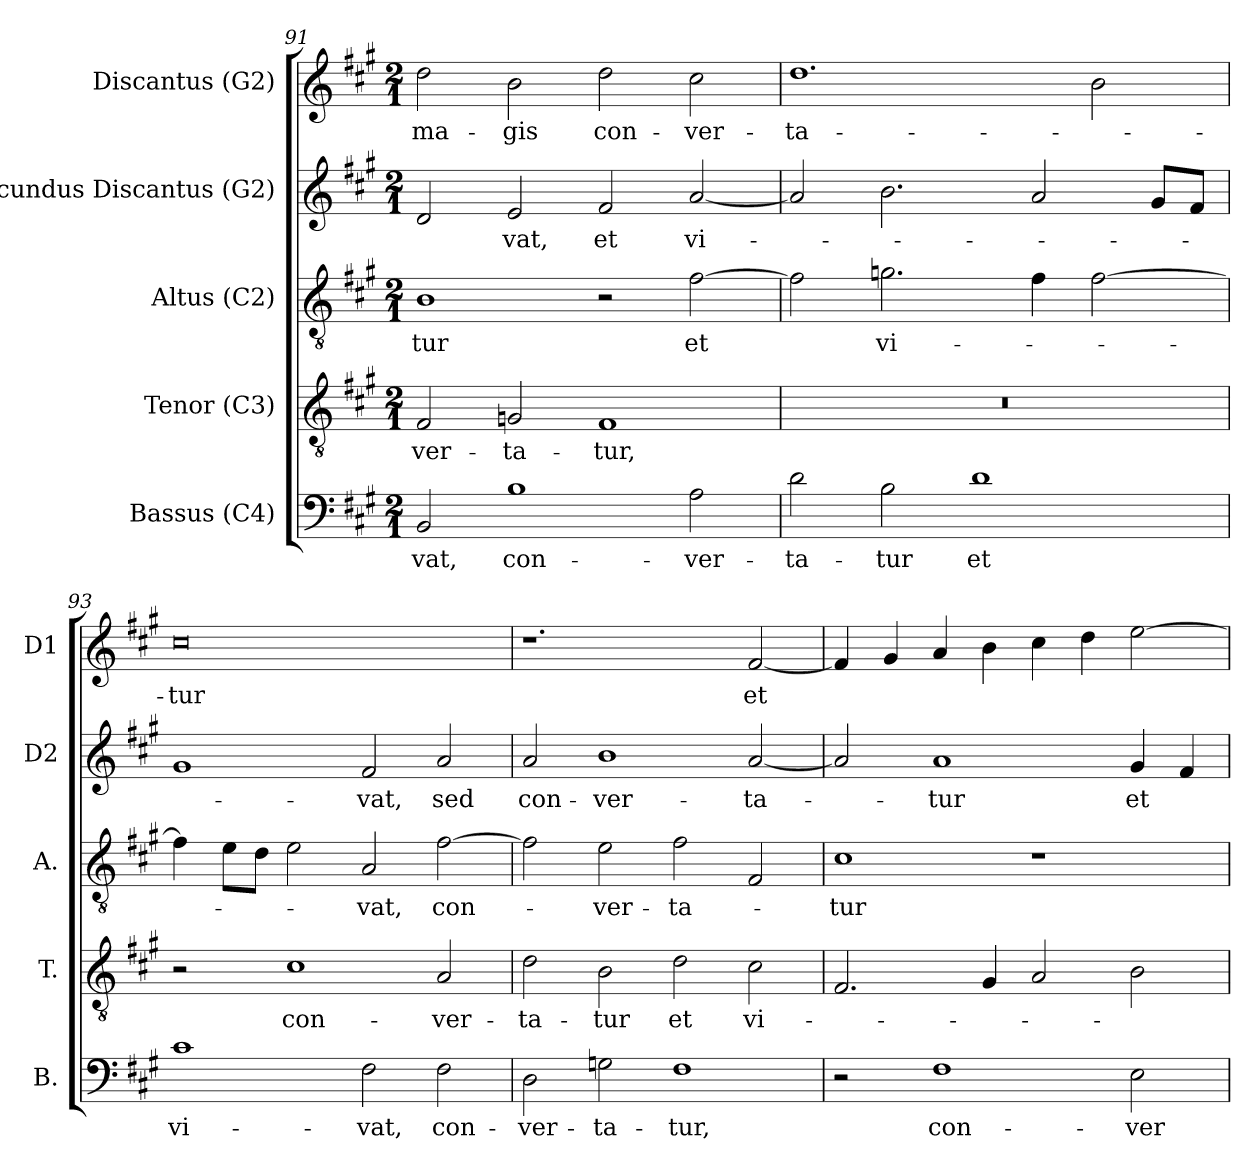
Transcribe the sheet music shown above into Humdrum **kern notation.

**kern	**text	**kern	**text	**kern	**text	**kern	**text	**kern	**text
*part5	*part5	*part4	*part4	*part3	*part3	*part2	*part2	*part1	*part1
*staff5	*staff5	*staff4	*staff4	*staff3	*staff3	*staff2	*staff2	*staff1	*staff1
*I"Bassus (C4)	*	*I"Tenor (C3)	*	*I"Altus (C2)	*	*I"Secundus Discantus (G2)	*	*I"Discantus (G2)	*
*I'B.	*	*I'T.	*	*I'A.	*	*I'D2	*	*I'D1	*
*clefF4	*	*clefGv2	*	*clefGv2	*	*clefG2	*	*clefG2	*
*	*	*ITrd7c12	*	*ITrd7c12	*	*	*	*	*
*k[f#c#g#]	*	*k[f#c#g#]	*	*k[f#c#g#]	*	*k[f#c#g#]	*	*k[f#c#g#]	*
*A:	*	*A:	*	*A:	*	*A:	*	*A:	*
*M2/1	*	*M2/1	*	*M2/1	*	*M2/1	*	*M2/1	*
=91	=91	=91	=91	=91	=91	=91	=91	=91	=91
!	!LO:LY:b:color=#000000	!	!	!	!	!	!	!	!
!	!	!	!LO:LY:b:color=#000000	!	!	!	!	!	!
!	!	!	!	!	!LO:LY:b:color=#000000	!	!	!	!
!	!	!	!	!	!	!	!	!	!LO:LY:b:color=#000000
2BBi/	-vat,	2FF#i/	-ver-	1BBi	-tur	2di/	.	2ddi\	ma-
!	!LO:LY:b:color=#000000	!	!	!	!	!	!	!	!
!	!	!	!LO:LY:b:color=#000000	!	!	!	!	!	!
!	!	!	!	!	!	!	!LO:LY:b:color=#000000	!	!
!	!	!	!	!	!	!	!	!	!LO:LY:b:color=#000000
1Bi	con-	2GGni/	-ta-	.	.	2ei/	-vat,	2bi\	-gis
!	!	!	!LO:LY:b:color=#000000	!	!	!	!	!	!
!	!	!	!	!	!	!	!LO:LY:b:color=#000000	!	!
!	!	!	!	!	!	!	!	!	!LO:LY:b:color=#000000
.	.	1FF#i	-tur,	2r	.	2f#i/	et	2ddi\	con-
!	!LO:LY:b:color=#000000	!	!	!	!	!	!	!	!
!	!	!	!	!	!LO:LY:b:color=#000000	!	!	!	!
!	!	!	!	!	!	!	!LO:LY:b:color=#000000	!	!
!	!	!	!	!	!	!	!	!	!LO:LY:b:color=#000000
2Ai\	-ver-	.	.	[2F#i\	et	[2ai/	vi-	2cc#i\	-ver-
=92	=92	=92	=92	=92	=92	=92	=92	=92	=92
!	!LO:LY:b:color=#000000	!LO:N:vis=1	!	!	!	!	!	!	!
!	!	!	!	!	!	!	!	!	!LO:LY:b:color=#000000
2di\	-ta-	0r	.	2F#i\]	.	2ai/]	.	1.ddi	-ta-
!	!LO:LY:b:color=#000000	!	!	!	!	!	!	!	!
!	!	!	!	!	!LO:LY:b:color=#000000	!	!	!	!
2Bi\	-tur	.	.	2.Gni\	vi-	2.bi\	.	.	.
!	!LO:LY:b:color=#000000	!	!	!	!	!	!	!	!
1di	et	.	.	.	.	.	.	.	.
.	.	.	.	4F#i\	.	2ai/	.	.	.
.	.	.	.	[2F#i\	.	.	.	2bi\	.
.	.	.	.	.	.	8g#i/L	.	.	.
.	.	.	.	.	.	8f#i/J	.	.	.
=93	=93	=93	=93	=93	=93	=93	=93	=93	=93
!	!LO:LY:b:color=#000000	!	!	!	!	!	!	!	!
!	!	!	!	!	!	!	!	!	!LO:LY:b:color=#000000
1c#i	vi-	2r	.	4F#i\]	.	1g#i	.	0cc#i	-tur
.	.	.	.	8Ei\L	.	.	.	.	.
.	.	.	.	8Di\J	.	.	.	.	.
!	!	!	!LO:LY:b:color=#000000	!	!	!	!	!	!
.	.	1C#i	con-	2Ei\	.	.	.	.	.
!	!LO:LY:b:color=#000000	!	!	!	!	!	!	!	!
!	!	!	!	!	!LO:LY:b:color=#000000	!	!	!	!
!	!	!	!	!	!	!	!LO:LY:b:color=#000000	!	!
2F#i\	-vat,	.	.	2AAi/	-vat,	2f#i/	-vat,	.	.
!	!LO:LY:b:color=#000000	!	!	!	!	!	!	!	!
!	!	!	!LO:LY:b:color=#000000	!	!	!	!	!	!
!	!	!	!	!	!LO:LY:b:color=#000000	!	!	!	!
!	!	!	!	!	!	!	!LO:LY:b:color=#000000	!	!
2F#i\	con-	2AAi/	-ver-	[2F#i\	con-	2ai/	sed	.	.
!!LO:PB:g=z
=94	=94	=94	=94	=94	=94	=94	=94	=94	=94
!	!LO:LY:b:color=#000000	!	!	!	!	!	!	!	!
!	!	!	!LO:LY:b:color=#000000	!	!	!	!	!	!
!	!	!	!	!	!	!	!LO:LY:b:color=#000000	!	!
2Di\	-ver-	2Di\	-ta-	2F#i\]	.	2ai/	con-	1.r	.
!	!LO:LY:b:color=#000000	!	!	!	!	!	!	!	!
!	!	!	!LO:LY:b:color=#000000	!	!	!	!	!	!
!	!	!	!	!	!LO:LY:b:color=#000000	!	!	!	!
!	!	!	!	!	!	!	!LO:LY:b:color=#000000	!	!
2Gi\	-ta-	2BBi\	-tur	2Ei\	-ver-	1bi	-ver-	.	.
!	!LO:LY:b:color=#000000	!	!	!	!	!	!	!	!
!	!	!	!LO:LY:b:color=#000000	!	!	!	!	!	!
!	!	!	!	!	!LO:LY:b:color=#000000	!	!	!	!
1F#i	-tur,	2Di\	et	2F#i\	-ta-	.	.	.	.
!	!	!	!LO:LY:b:color=#000000	!	!	!	!	!	!
!	!	!	!	!	!	!	!LO:LY:b:color=#000000	!	!
!	!	!	!	!	!	!	!	!	!LO:LY:b:color=#000000
.	.	2C#i\	vi-	2FF#i/	.	[2ai/	-ta-	[2f#i/	et
=95	=95	=95	=95	=95	=95	=95	=95	=95	=95
!	!	!	!	!	!LO:LY:b:color=#000000	!	!	!	!
2r	.	2.FF#i/	.	1C#i	-tur	2ai/]	.	4f#i/]	.
.	.	.	.	.	.	.	.	4g#i/	.
!	!LO:LY:b:color=#000000	!	!	!	!	!	!	!	!
!	!	!	!	!	!	!	!LO:LY:b:color=#000000	!	!
1F#i	con-	.	.	.	.	1ai	-tur	4ai/	.
.	.	4GG#i/	.	.	.	.	.	4bi\	.
.	.	2AAi/	.	1r	.	.	.	4cc#i\	.
.	.	.	.	.	.	.	.	4ddi\	.
!	!LO:LY:b:color=#000000	!	!	!	!	!	!	!	!
!	!	!	!	!	!	!	!LO:LY:b:color=#000000	!	!
2Ei\	-ver-	2BBi\	.	.	.	4g#i/	et	[2eei\	.
.	.	.	.	.	.	4f#i/	.	.	.
=	=	=	=	=	=	=	=	=	=
*-	*-	*-	*-	*-	*-	*-	*-	*-	*-
